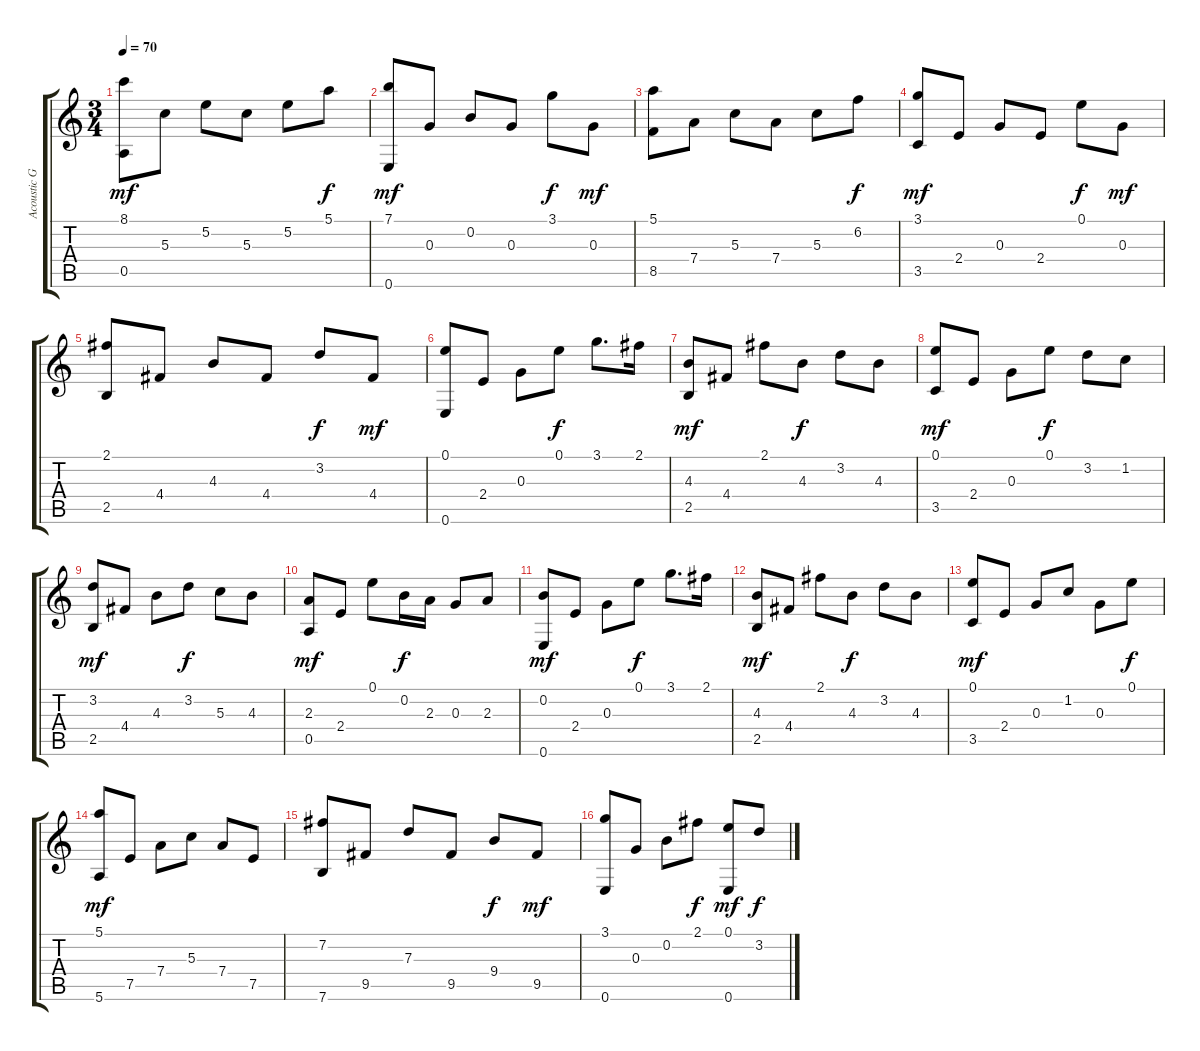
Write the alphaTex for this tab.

\track ("Acoustic Guitar" "Acoustic G") {instrument acousticguitarnylon}
\staff {score tabs}
\tuning (E4 B3 G3 D3 A2 E2) {hide}
\ts (3 4)
\tempo 70
\clef g2
\ks c
(8.1 0.5).8{dy mf} 5.3.8 5.2.8 5.3.8 5.2.8 5.1.8{dy f} |
(7.1 0.6).8{dy mf} 0.3.8 0.2.8 0.3.8 3.1.8{dy f} 0.3.8{dy mf} |
(5.1 8.5).8 7.4.8 5.3.8 7.4.8 5.3.8 6.2.8{dy f} |
(3.1 3.5).8{dy mf} 2.4.8 0.3.8 2.4.8 0.1.8{dy f} 0.3.8{dy mf} |
(2.1 2.5).8 4.4.8 4.3.8 4.4.8 3.2.8{dy f} 4.4.8{dy mf} |
(0.1 0.6).8 2.4.8 0.3.8 0.1.8{dy f} 3.1.8{d} 2.1.16 |
(4.3 2.5).8{dy mf} 4.4.8 2.1.8 4.3.8{dy f} 3.2.8 4.3.8 |
(0.1 3.5).8{dy mf} 2.4.8 0.3.8 0.1.8{dy f} 3.2.8 1.2.8 |
(3.2 2.5).8{dy mf} 4.4.8 4.3.8 3.2.8{dy f} 5.3.8 4.3.8 |
(2.3 0.5).8{dy mf} 2.4.8 0.1.8 0.2.16{dy f} 2.3.16 0.3.8 2.3.8 |
(0.2 0.6).8{dy mf} 2.4.8 0.3.8 0.1.8{dy f} 3.1.8{d} 2.1.16 |
(4.3 2.5).8{dy mf} 4.4.8 2.1.8 4.3.8{dy f} 3.2.8 4.3.8 |
(0.1 3.5).8{dy mf} 2.4.8 0.3.8 1.2.8 0.3.8 0.1.8{dy f} |
(5.1 5.6).8{dy mf} 7.5.8 7.4.8 5.3.8 7.4.8 7.5.8 |
(7.2 7.6).8 9.5.8 7.3.8 9.5.8 9.4.8{dy f} 9.5.8{dy mf} |
(3.1 0.6).8 0.3.8 0.2.8 2.1.8{dy f} (0.1 0.6).8{dy mf} 3.2.8{dy f}
